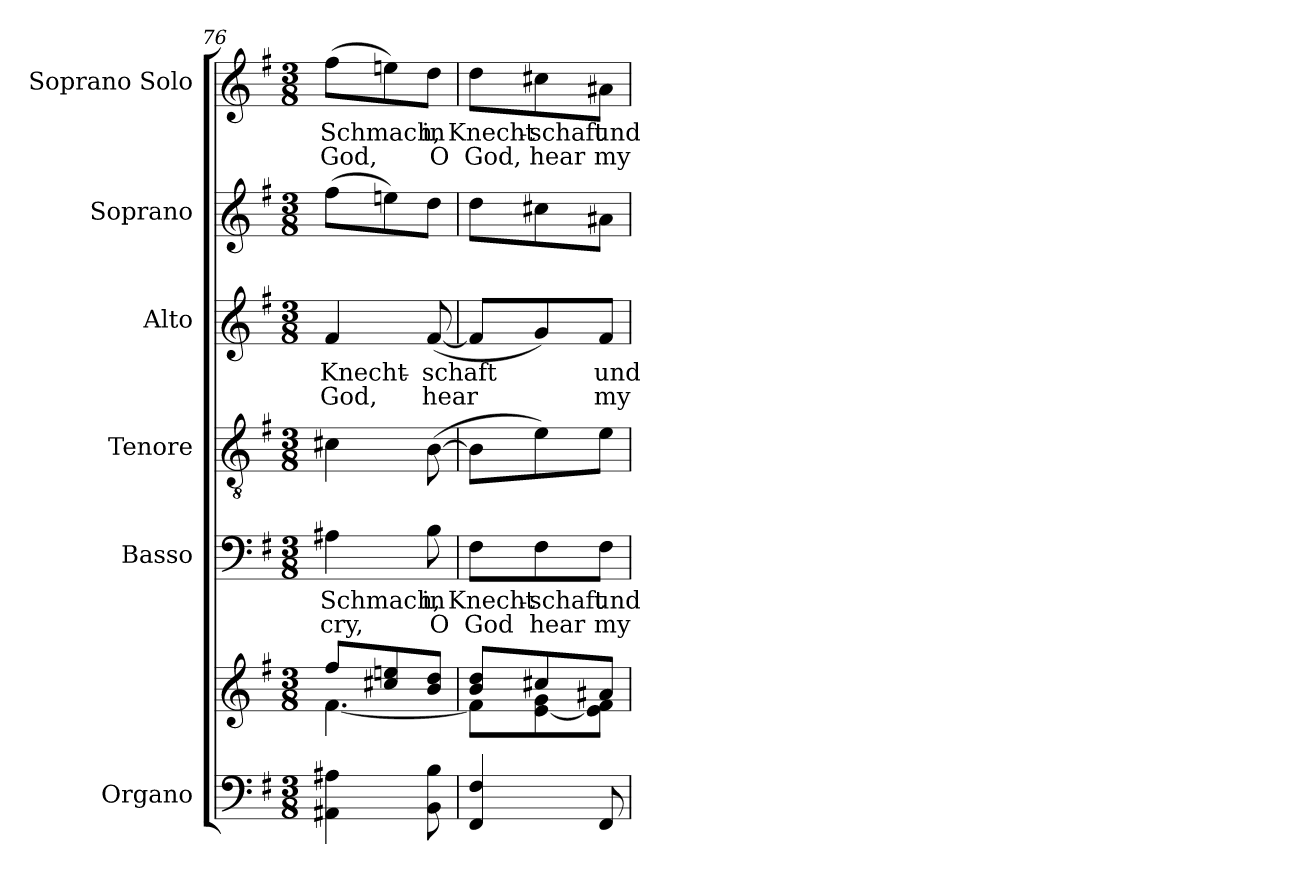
**kern	**kern	**kern	**text	**text	**kern	**kern	**text	**text	**kern	**kern	**text	**text
*part6	*part6	*part5	*part5	*part5	*part4	*part3	*part3	*part3	*part2	*part1	*part1	*part1
*staff7	*staff6	*staff5	*staff5	*staff5	*staff4	*staff3	*staff3	*staff3	*staff2	*staff1	*staff1	*staff1
*I"Organo	*	*I"Basso	*	*	*I"Tenore	*I"Alto	*	*	*I"Soprano	*I"Soprano Solo	*	*
*clefF4	*clefG2	*clefF4	*	*	*clefGv2	*clefG2	*	*	*clefG2	*clefG2	*	*
*k[f#]	*k[f#]	*k[f#]	*	*	*k[f#]	*k[f#]	*	*	*k[f#]	*k[f#]	*	*
*M3/8	*M3/8	*M3/8	*	*	*M3/8	*M3/8	*	*	*M3/8	*M3/8	*	*
=76	=76	=76	=76	=76	=76	=76	=76	=76	=76	=76	=76	=76
*	*^	*	*	*	*	*	*	*	*	*	*	*
!	!	!	!	!LO:LY:b	!LO:LY:b	!	!	!LO:LY:b	!LO:LY:b	!	!	!LO:LY:b	!LO:LY:b
4AA#X\ 4A#X\	8ff#/L	[4.f#\	4A#X\	Schmach,	cry,	4c#X\	4f#/	Knecht-	God,	(>8ff#\L	(>8ff#\L	Schmach,	God,
.	8cc#X/ 8een/	.	.	.	.	.	.	.	.	8een\)	8een\)	.	.
!	!	!	!	!LO:LY:b	!LO:LY:b	!	!	!LO:LY:b	!LO:LY:b	!	!	!LO:LY:b	!LO:LY:b
8BB\ 8B\	8b/ 8dd/J	.	8B\	in	O	(>[8B\	(<[8f#/	-schaft	hear	8dd\J	8dd\J	in	O
=77	=77	=77	=77	=77	=77	=77	=77	=77	=77	=77	=77	=77	=77
!	!	!	!	!LO:LY:b	!LO:LY:b	!	!	!	!	!	!	!LO:LY:b	!LO:LY:b
4FF#/ 4F#/	8b/ 8dd/L	8f#\L]	8F#\L	Knecht-	God	8B\L]	8f#/L]	.	.	8dd\L	8dd\L	Knecht-	God,
!	!	!	!	!LO:LY:b	!LO:LY:b	!	!	!	!	!	!	!LO:LY:b	!LO:LY:b
.	8cc#X/	[8e\ 8g\	8F#\	-schaft	hear	8e\)	8g/)	.	.	8cc#X\	8cc#X\	-schaft	hear
!	!	!	!	!LO:LY:b	!LO:LY:b	!	!	!LO:LY:b	!LO:LY:b	!	!	!LO:LY:b	!LO:LY:b
8FF#/	8a#X/J	8e\] 8f#\J	8F#\J	und	my	8e\J	8f#/J	und	my	8a#X\J	8a#X\J	und	my
*	*v	*v	*	*	*	*	*	*	*	*	*	*	*
=	=	=	=	=	=	=	=	=	=	=	=	=
*-	*-	*-	*-	*-	*-	*-	*-	*-	*-	*-	*-	*-
